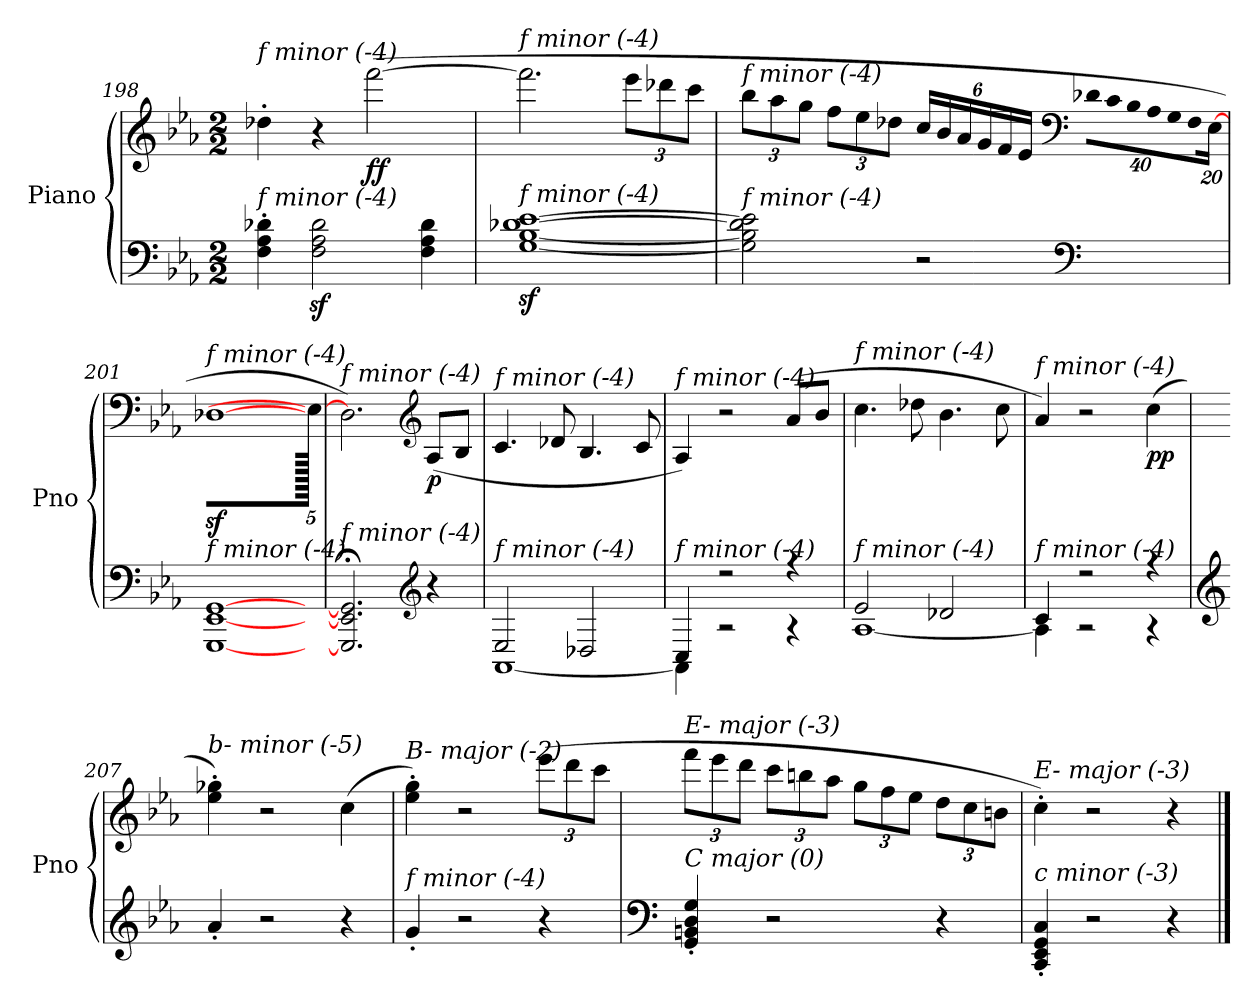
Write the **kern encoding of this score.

**kern	**kern	**dynam
*part1	*part1	*part1
*staff2	*staff1	*staff1/2
*I"Piano	*	*
*I'Pno	*	*
*clefF4	*clefG2	*
*k[b-e-a-]	*k[b-e-a-]	*
*M2/2	*M2/2	*
=198	=198	=198
!	!LO:TX:i:t=f minor (-4)	!
!LO:TX:i:t=f minor (-4)	!	!
4F\' 4A-\' 4d-X\'	4dd-X'\	.
2F\z< 2A-\z< 2d-\z<	4r	.
!	!	!LO:DY:b
.	(>[2fff\	ff
4F\ 4A-\ 4d-\	.	.
=199	=199	=199
!	!LO:TX:i:t=f minor (-4)	!
!LO:TX:i:t=f minor (-4)	!	!
[1Gz< [1B-z< [1d-Xz< [1e-z<	2.fff\]	.
*	*Xbrackettup	*
.	12eee-\L	.
.	12ddd-X\	.
.	12ccc\J	.
!!LO:LB:g=z
=200	=200	=200
!	!LO:TX:i:t=f minor (-4)	!
!LO:TX:i:t=f minor (-4)	!	!
2G\] 2B-\] 2d-\] 2e-\]	12bb-\L	.
.	12aa-\	.
.	12gg\J	.
.	12ff\L	.
.	12ee-\	.
.	12dd-X\J	.
2r	24cc/LL	.
.	24b-/	.
.	24a-/	.
.	24g/	.
.	24f/	.
.	24e-/JJ	.
*clefF4	*clefF4	*
!	!LO:N:vis=16	!
.	640%23d-X\LL	.
!	!LO:N:vis=16	!
.	640%23c\	.
!	!LO:N:vis=16	!
.	640%23B-\	.
!	!LO:N:vis=16	!
.	640%23A-\	.
!	!LO:N:vis=16	!
.	640%23G\	.
!	!LO:N:vis=16	!
.	640%23F\	.
.	[320%11E-\JJ	.
=201	=201	=201
!	!LO:TX:i:t=f minor (-4)	!
!LO:TX:i:t=f minor (-4)	!	!
[1GGG [1EE- [1GG	[1D-Xz<	.
640ryy	640E-\JJ]	.
=202	=202	=202
!	!LO:TX:i:t=f minor (-4)	!
!LO:TX:i:t=f minor (-4)	!	!
2.GGG/]; 2.EE-/]; 2.GG/];	2.D-\])	.
*clefG2	*clefG2	*
!	!	!LO:DY:b
4r	(>8A-/L	p
.	8B-/J	.
=203	=203	=203
*^	*	*
!	!	!LO:TX:i:t=f minor (-4)	!
!LO:TX:i:t=f minor (-4)	!	!	!
2E-/	[1AA-	4.c/	.
.	.	8d-X/	.
2D-X/	.	4.B-/	.
.	.	8c/	.
=204	=204	=204	=204
!	!	!LO:TX:i:t=f minor (-4)	!
!LO:TX:i:t=f minor (-4)	!	!	!
4C/	4AA-\]	4A-/)	.
2r	2r	2r	.
!	!	!	!LO:DY:b
4r	4r	(>8a-/L	other-dynamics
.	.	8b-/J	.
!!LO:LB:g=z
=205	=205	=205	=205
!	!	!LO:TX:i:t=f minor (-4)	!
!LO:TX:i:t=f minor (-4)	!	!	!
2e-/	[1A-	4.cc\	.
.	.	8dd-X\	.
2d-X/	.	4.b-\	.
.	.	8cc\	.
=206	=206	=206	=206
!	!	!LO:TX:i:t=f minor (-4)	!
!LO:TX:i:t=f minor (-4)	!	!	!
4c/	4A-\]	4a-/)	.
2r	2r	2r	.
!	!	!	!LO:DY:b
4r	4r	(>4cc\	pp
*v	*v	*	*
=207	=207	=207
*clefG2	*	*
*^	*	*
!	!	!LO:TX:i:t=b- minor (-5)	!
!LO:TX:i:t=f minor (-4)	!	!	!
*v	*v	*	*
4a-'/	4ee-\' 4gg-Xi\')	.
2r	2r	.
4r	(>4cc\	.
=208	=208	=208
!	!LO:TX:i:t=B- major (-2)	!
!LO:TX:i:t=f minor (-4)	!	!
4g'/	4ee-\' 4gg\')	.
2r	2r	.
4r	(>12eee-\L	.
.	12ddd\	.
.	12ccc\J	.
=209	=209	=209
*clefF4	*	*
!	!LO:TX:i:t=E- major (-3)	!
!LO:TX:i:t=C major (0)	!	!
4GG/' 4BBn/' 4D/' 4G/'	12fff\L	.
.	12eee-\	.
.	12ddd\J	.
2r	12ccc\L	.
.	12bbn\	.
.	12aa-\J	.
.	12gg\L	.
.	12ff\	.
.	12ee-\J	.
4r	12dd\L	.
.	12cc\	.
.	12bn\J	.
=210	=210	=210
!	!LO:TX:i:t=E- major (-3)	!
!LO:TX:i:t=c minor (-3)	!	!
4CC/' 4EE-/' 4GG/' 4C/'	4cc'\)	.
2r	2r	.
4r	4r	.
==	==	==
*-	*-	*-
